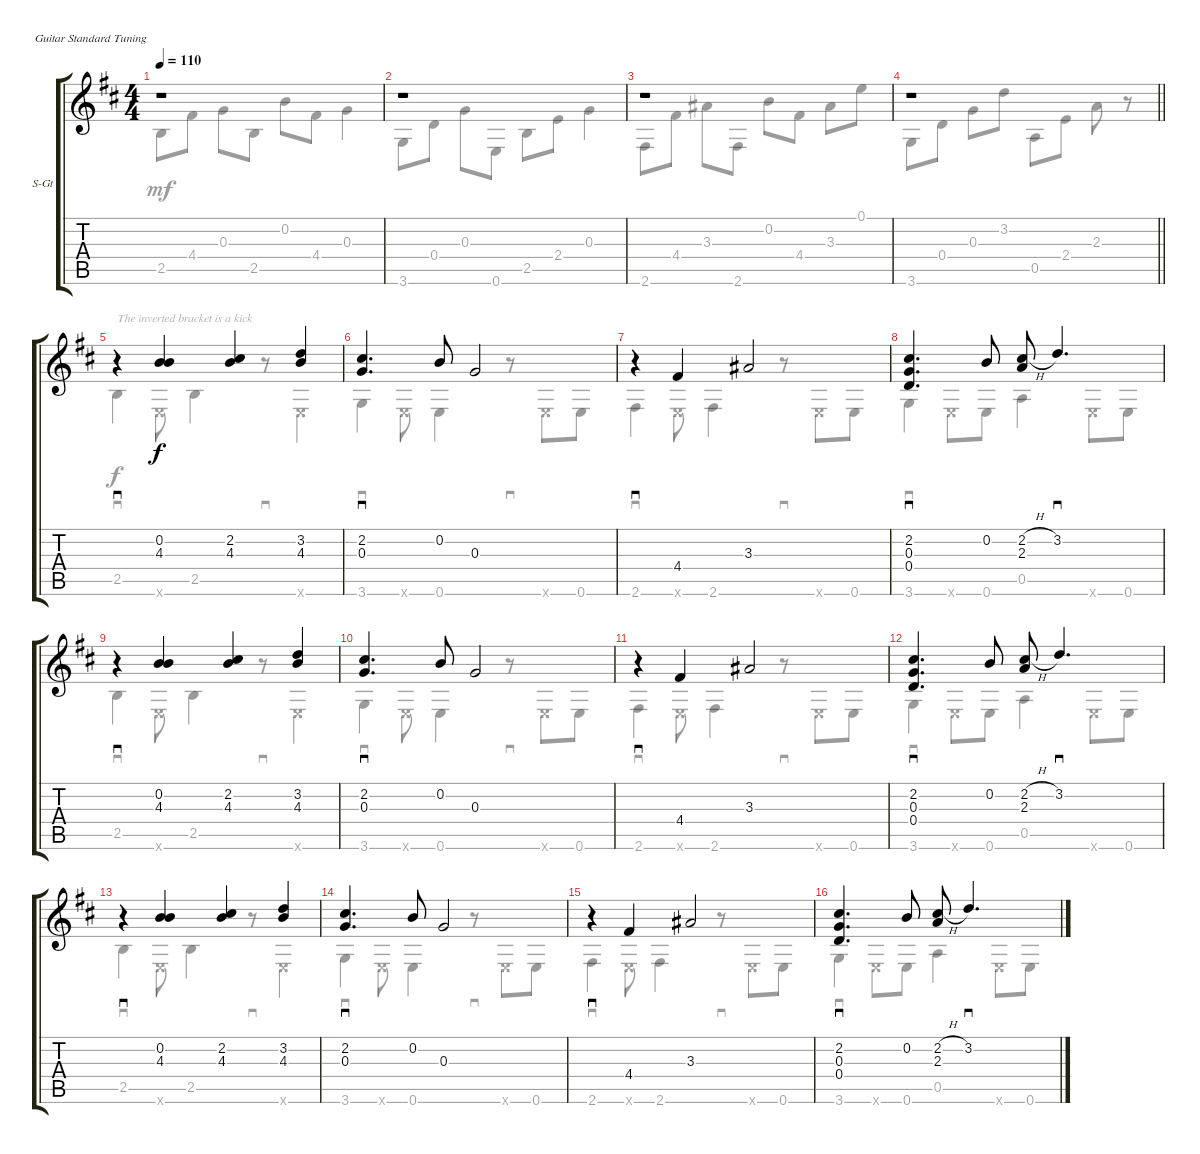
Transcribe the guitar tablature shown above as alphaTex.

\defaultSystemsLayout 4
\bracketExtendMode groupsimilarinstruments
\firstSystemTrackNameOrientation horizontal
\otherSystemsTrackNameOrientation horizontal
\track ("Steel Guitar" "S-Gt") {instrument acousticguitarsteel}
\staff {score tabs}
\tuning (E4 B3 G3 D3 A2 E2)
\voice
\ts (4 4)
\tempo 110
\clef g2
\scale
0.555053
\ks d
r.1{dy f instrument acousticguitarsteel} |
\scale
0.444832 r.1 |
\scale
0.558802 r.1 |
\scale
0.441057
\barLineRight lightlight
r.1 |
\scale
0.54046 r.4{sd} (0.2 4.3).4 (2.2 4.3).4 (3.2 4.3).4 |
\scale
0.459413 (2.2 0.3).4{d sd} 0.2.8 0.3.2 |
\scale
0.533853 r.4{sd} 4.4.4 3.3.2 |
\scale
0.466049 (2.2 0.3 0.4).4{d sd} 0.2.8 (2.2{h} 2.3).8 3.2.4{d sd} |
\scale
0.54046 r.4{sd} (0.2 4.3).4 (2.2 4.3).4 (3.2 4.3).4 |
\scale
0.459413 (2.2 0.3).4{d sd} 0.2.8 0.3.2 |
\scale
0.53528 r.4{sd} 4.4.4 3.3.2 |
\scale
0.464624 (2.2 0.3 0.4).4{d sd} 0.2.8 (2.2{h} 2.3).8 3.2.4{d sd} |
r.4{sd} (0.2 4.3).4 (2.2 4.3).4 (3.2 4.3).4 |
(2.2 0.3).4{d sd} 0.2.8 0.3.2 |
\scale
0.516724 r.4{sd} 4.4.4 3.3.2 |
\scale
0.483152 (2.2 0.3 0.4).4{d sd} 0.2.8 (2.2{h} 2.3).8 3.2.4{d sd}
\voice
\clef g2
\ottava regular
\simile none
\scale
0.555053
\ks d
2.5.8{dy mf} 4.4.8 0.3.8 2.5.8 0.2.8 4.4.8 0.3.4 |
\scale
0.444832 3.6.8 0.4.8 0.3.8 0.6.8 2.5.8 2.4.8 0.3.4 |
\scale
0.558802 2.6.8 4.4.8 3.3.8 2.6.8 0.2.8 4.4.8 3.3.8 0.1.8 |
\scale
0.441057
\barLineRight lightlight
3.6.8 0.4.8 0.3.8 3.2.8 0.5.8 2.4.8 2.3.8 r.8 |
\scale
0.54046 2.5.4{sd txt "The inverted bracket is a kick" dy f} 0.6{x}.8 2.5.4 r.8{sd} 0.6{x}.4 |
\scale
0.459413 3.6.4{sd} 0.6{x}.8 0.6.4 r.8{sd} 0.6{x}.8 0.6.8 |
\scale
0.533853 2.6.4{sd} 0.6{x}.8 2.6.4 r.8{sd} 0.6{x}.8 0.6.8 |
\scale
0.466049 3.6.4{sd} 0.6{x}.8 0.6.8 0.5.4 0.6{x}.8 0.6.8 |
\scale
0.54046 2.5.4{sd} 0.6{x}.8 2.5.4 r.8{sd} 0.6{x}.4 |
\scale
0.459413 3.6.4{sd} 0.6{x}.8 0.6.4 r.8{sd} 0.6{x}.8 0.6.8 |
\scale
0.53528 2.6.4{sd} 0.6{x}.8 2.6.4 r.8{sd} 0.6{x}.8 0.6.8 |
\scale
0.464624 3.6.4{sd} 0.6{x}.8 0.6.8 0.5.4 0.6{x}.8 0.6.8 |
2.5.4{sd} 0.6{x}.8 2.5.4 r.8{sd} 0.6{x}.4 |
3.6.4{sd} 0.6{x}.8 0.6.4 r.8{sd} 0.6{x}.8 0.6.8 |
\scale
0.516724 2.6.4{sd} 0.6{x}.8 2.6.4 r.8{sd} 0.6{x}.8 0.6.8 |
\scale
0.483152 3.6.4{sd} 0.6{x}.8 0.6.8 0.5.4 0.6{x}.8 0.6.8
